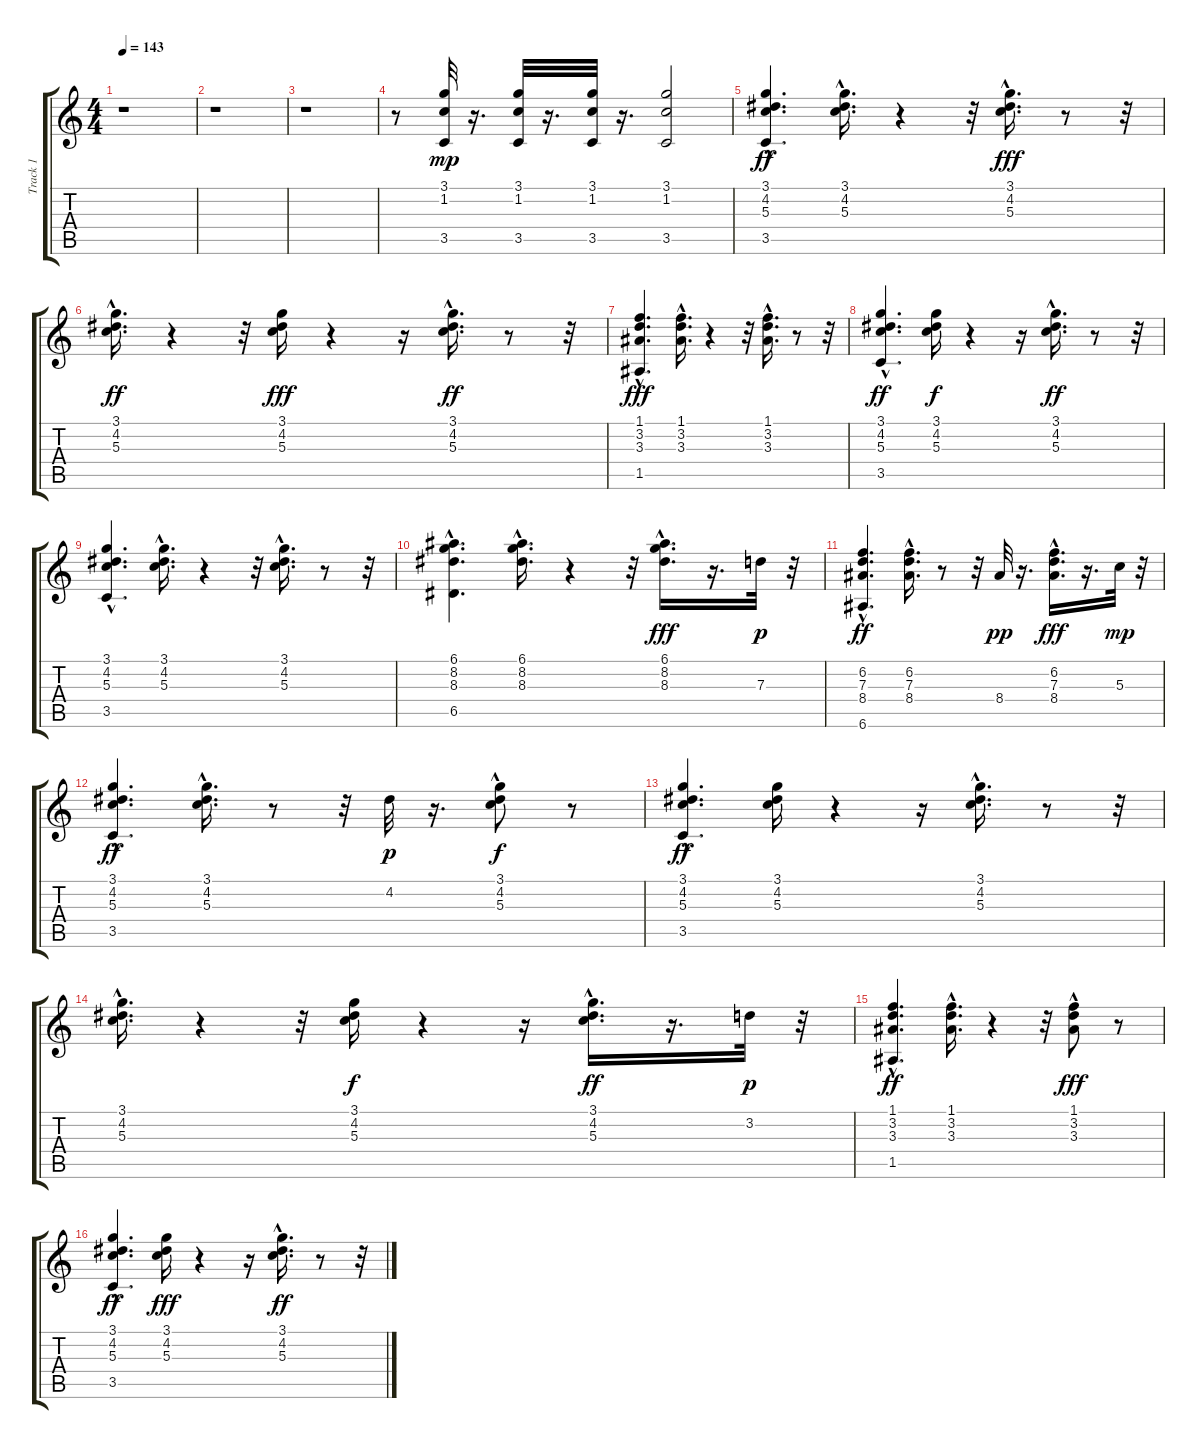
\track ("Track 1" "Track 1") {instrument distortionguitar}
\staff {score tabs}
\tuning (E4 B3 G3 D3 A2 E2) {hide}
\ts (4 4)
\tempo 143
\clef g2
\ks c
r.1{dy mp instrument distortionguitar} |
r.1 |
r.1 |
r.8 (3.1 1.2 3.5).32{balance 8 instrument distortionguitar} r.16{d} (3.1 1.2 3.5).32 r.16{d} (3.1 1.2 3.5).32 r.16{d} (3.1 1.2 3.5).2 |
(3.1{hac} 4.2{hac} 5.3{hac} 3.5).4{d dy ff balance 6} (3.1{hac} 4.2 5.3{hac}).16{d} r.4 r.32 (3.1{hac} 4.2{hac} 5.3{hac}).16{d dy fff} r.8 r.32 |
(3.1{hac} 4.2{hac} 5.3{hac}).16{d dy ff} r.4 r.32 (3.1 4.2 5.3).16{dy fff} r.4 r.16 (3.1 4.2{hac} 5.3{hac}).16{d dy ff} r.8 r.32 |
(1.1 3.2 3.3{hac} 1.5{hac}).4{d dy fff} (1.1{hac} 3.2 3.3).16{d} r.4 r.32 (1.1{hac} 3.2{hac} 3.3{hac}).16{d} r.8 r.32 |
(3.1{hac} 4.2{hac} 5.3{hac} 3.5{hac}).4{d dy ff} (3.1 4.2 5.3).16{dy f} r.4 r.16 (3.1{hac} 4.2{hac} 5.3{hac}).16{d dy ff} r.8 r.32 |
(3.1{hac} 4.2 5.3{hac} 3.5).4{d} (3.1 4.2 5.3{hac}).16{d} r.4 r.32 (3.1{hac} 4.2{hac} 5.3{hac}).16{d} r.8 r.32 |
(6.1 8.2{hac} 8.3 6.5).4{d} (6.1{hac} 8.2{hac} 8.3{hac}).16{d} r.4 r.32 (6.1 8.2 8.3{hac}).16{d dy fff} r.16{d} 7.3.32{dy p} r.32 |
(6.2{hac} 7.3{hac} 8.4{hac} 6.6).4{d dy ff} (6.2{hac} 7.3{hac} 8.4{hac}).16{d} r.8 r.32 8.4.32{dy pp} r.16{d} (6.2{hac} 7.3{hac} 8.4{hac}).16{d dy fff} r.16{d} 5.3.32{dy mp} r.32 |
(3.1{hac} 4.2{hac} 5.3{hac} 3.5{hac}).4{d dy ff} (3.1 4.2 5.3{hac}).16{d} r.8 r.32 4.2.32{dy p} r.16{d} (3.1{hac} 4.2{hac} 5.3).8{dy f} r.8 |
(3.1{hac} 4.2 5.3{hac} 3.5).4{d dy ff} (3.1 4.2 5.3).16 r.4 r.16 (3.1{hac} 4.2{hac} 5.3{hac}).16{d} r.8 r.32 |
(3.1{hac} 4.2 5.3{hac}).16{d} r.4 r.32 (3.1 4.2 5.3).16{dy f} r.4 r.16 (3.1 4.2 5.3{hac}).16{d dy ff} r.16{d} 3.2.32{dy p} r.32 |
(1.1{hac} 3.2{hac} 3.3{hac} 1.5{hac}).4{d dy ff} (1.1{hac} 3.2{hac} 3.3).16{d} r.4 r.32 (1.1 3.2 3.3{hac}).8{dy fff} r.8 |
(3.1{hac} 4.2{hac} 5.3{hac} 3.5).4{d dy ff} (3.1 4.2 5.3).16{dy fff} r.4 r.16 (3.1 4.2 5.3{hac}).16{d dy ff} r.8 r.32
